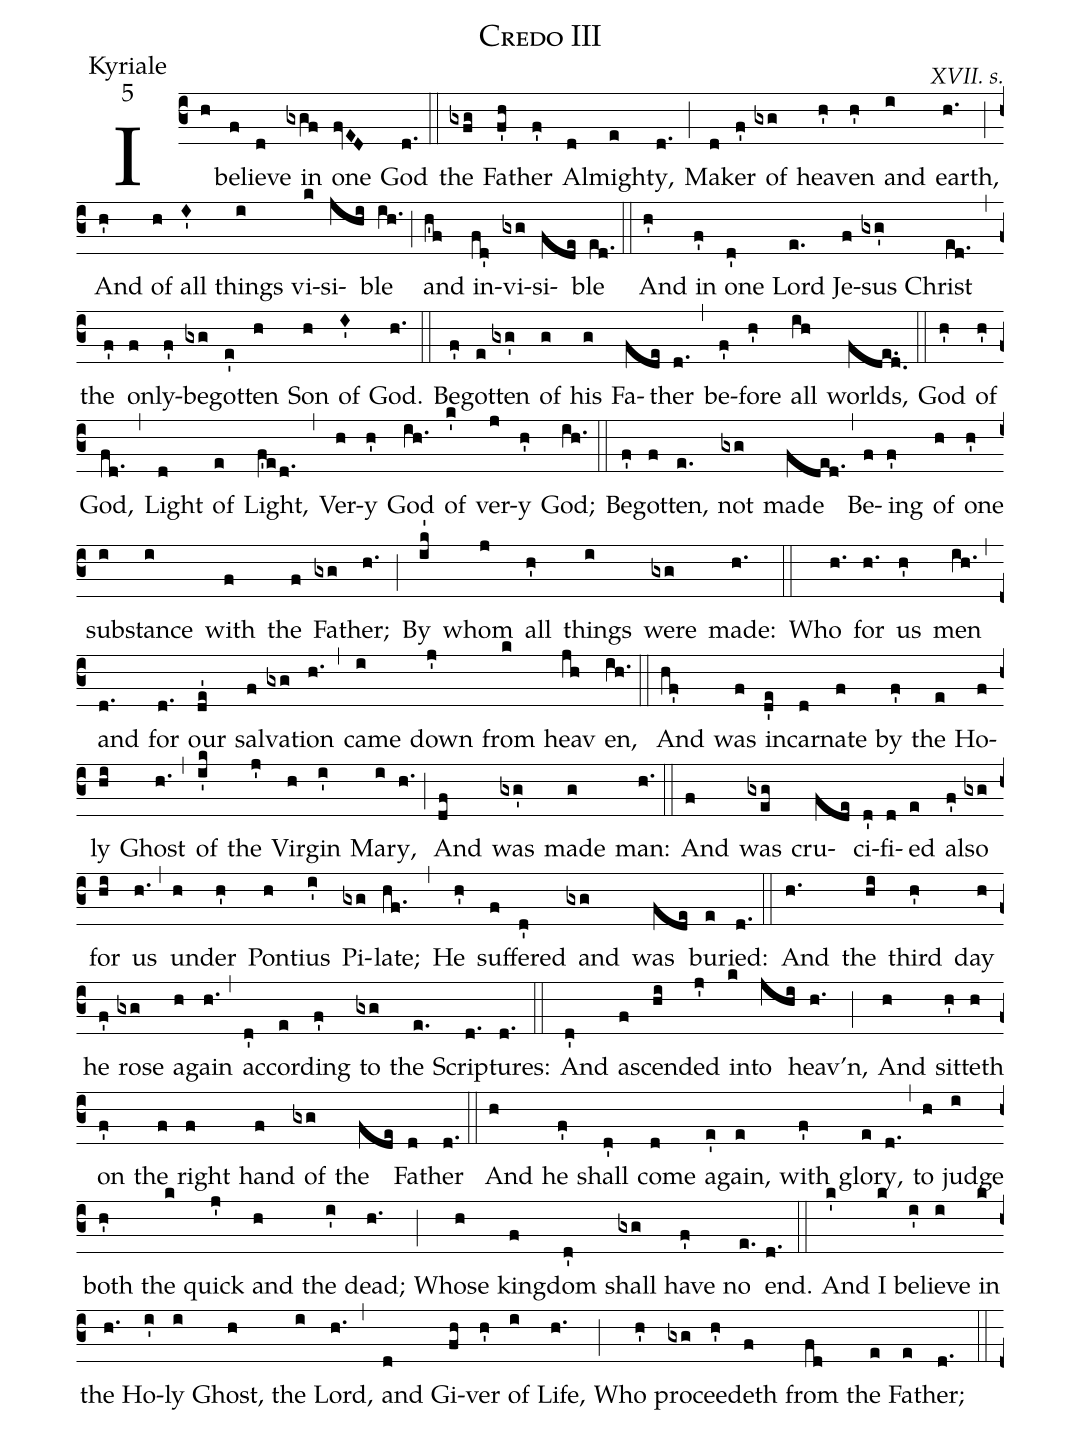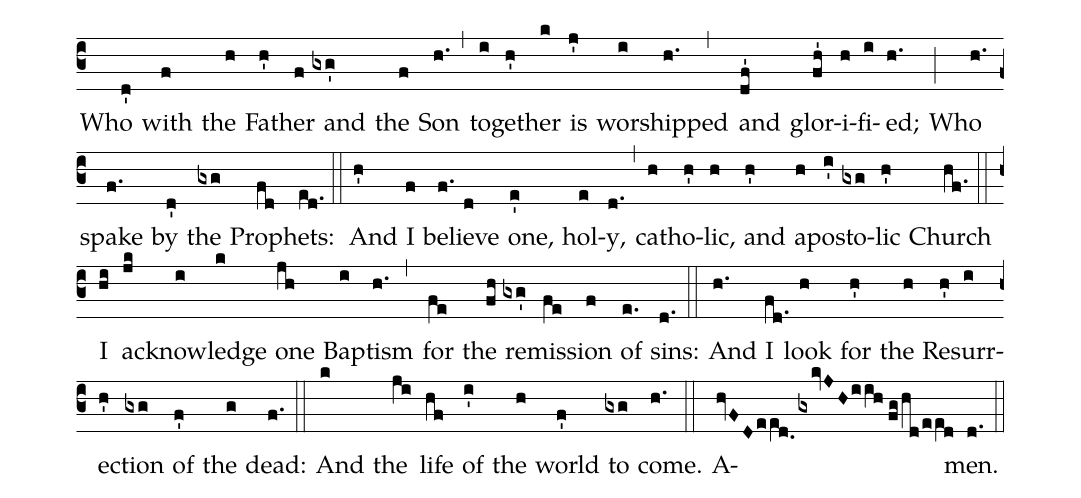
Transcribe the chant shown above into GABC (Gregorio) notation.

name:Credo III;
office-part:Kyriale;
mode:5;
commentary:XVII. s.;
%%
(c3) I(h) be(f)lieve(d) in(gxgf) one(fvED) God(d.) (::) the(gxfg) Fa(f'h)ther(f') Al(d)might(e)y,(d.) (;)

Mak(d)er(f') of(gxg) heav(h')en(h') and(i) earth,(h.) (;)

And(h') of(h) all(I') things(i) vi(k)si(jhi)ble(ih.) (;)

and(h'f) in(fd')vi(gxg)si(fde)ble(ed.) (::)

And(h') in(f') one(d') Lord(e.) Je(f)sus(gxg') Christ(ed.) (,)

the(f') on(f)ly-(f')be(gxg)go(e')tten(h) Son(h) of(I') God.(h.) (::)

Be(f')gott(e)en(gxg') of(g) his(g) Fa(fde)ther(d.) (,)

be(f')fore(h') all(ih) worlds,(fde.d.) (::)

God(h') of(h') God,(fd.) (,)

Light(d) of(e) Light,(f'ed.) (,)

Ver(h)y(h') God(ih.) of(k') ver(j)y(h') God;(ih.) (::)

Be(f')gott(f)en,(e.) not(gxg) made(fded.) (,)

Be(f)ing(f') of(h) one(h') sub(i)stance(i) with(f) the(f) Fa(gxg)ther;(h.)(;)

By(ik') whom(j) all(h') things(i) were(gxg) made:(h.) (::)

Who(h.) for(h.) us(h') men(ih.) (,)

and(d.) for(d.) our(de') sal(f)va(gxg)tion(h.) (,)

came(i) down(j') from(k) heav(jh) en,(ih.) (::)

And(hf') was(f) in(d'e)car(d)nate(f) by(f') the(e) Ho(f)ly(hi) Ghost(h.) (,)

of(i'k) the(j') Vir(h)gin(i') Ma(i)ry,(h.) (;)

And(df) was(gxg') made(g) man:(h.) (::)

And(f) was(gxeg) cru(fde)ci(d')fi(d)ed(e) al(f')so(gxg) for(hi) us(h.) (,)

un(h)der(h') Pon(h)tius(i') Pi(gxg)late;(hf.) (,)

He(h') suff(f)ered(d') and(gxg) was(fde) bur(e)ied:(d.) (::)

And(h.) the(hi) third(h') day(h) he(f') rose(gxg) a(h)gain(h.) (,)

a(d')ccord(e)ing(f') to(gxg) the(e.) Scrip(d.)tures:(d.) (::)

And(d') a(f)scend(hi)ed(j') in(k)to(jhi) heav'n,(h.) (;)

And(h) sitt(h')eth(h) on(f') the(f) right(f) hand(f) of(gxg) the(fde) Fa(d)ther(d.) (::)

And(h) he(f') shall(d') come(d) a(e')gain,(e) with(f') glor(e)y,(d.) (,)

to(h) judge(i) both(h') the(k) quick(j') and(h) the(i') dead;(h.) (;)

Whose(h) king(f)dom(d') shall(gxg) have(f') no(e.) end.(d.) (::)

And(k') I(k) be(i')lieve(i) in(k) the(h.) Ho(i')ly(i) Ghost,(h) the(i) Lord,(h.) (,)

and(d) Gi(fh)ver(h') of(i) Life,(h.) (;)

Who(h') pro(gxg)ceed(h')eth(f) from(fd) the(e) Fa(e)ther;(d.) (::)

Who(d') with(f) the(h) Fa(h')ther(f) and(gxg') the(f) Son(h.) (,)

to(i)geth(h')er(k) is(j') wor(i)shipped(h.) (,)

and(df') glor(fh')i(h)fi(i)ed;(h.) (;)

Who(h.) spake(f.) by(d') the(gxg) Proph(fd)ets:(ed.) (::)

And(h') I(f) be(f.)lieve(d) one,(e') hol(e)y,(d.) (,)

ca(h)tho(h')lic,(h) and(h') a(h)po(i')sto(gxg)lic(h') Church(hf.) (::)

I(hi) ac(jk)know(i)ledge(k) one(jh) Bap(i)tism(h.) (,)

for(fe) the(fh) re(gxg')mi(fe)ssion(f) of(e.) sins:(d.) (::)

And(h.) I(fd.) look(h) for(h') the(h) Re(h')surr(i)e(h')ction(gxg) of(f') the(g) dead:(f.) (::)

And(k) the(ji) life(hf) of(i') the(h) world(f') to(gxg) come.(h.) (::)

A(hvFDee[ll:1]d.0gxkvJHiih//fg/hd/ee[ll:1]d)men.(d.) (::)
